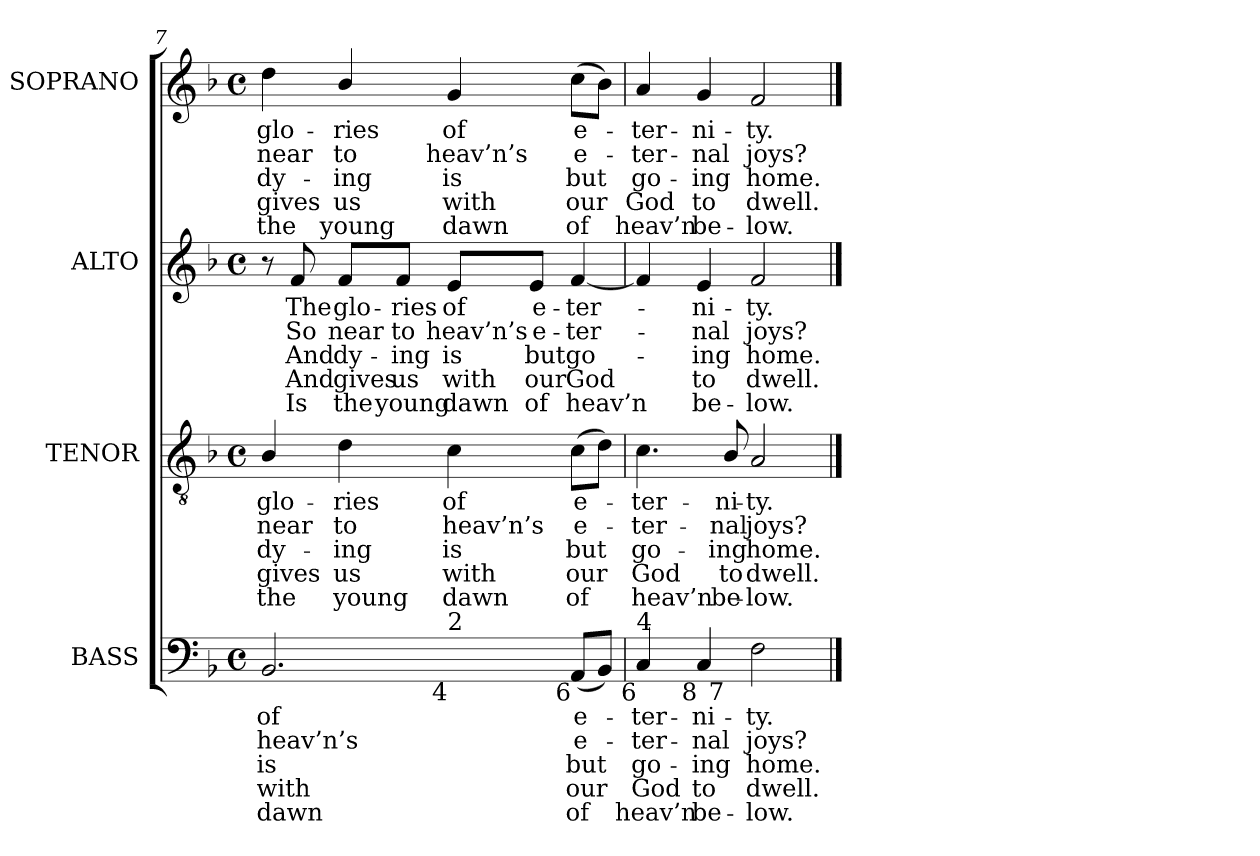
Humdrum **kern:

**kern	**text	**text	**text	**text	**text	**kern	**text	**text	**text	**text	**text	**kern	**text	**text	**text	**text	**text	**kern	**text	**text	**text	**text	**text
*part4	*part4	*part4	*part4	*part4	*part4	*part3	*part3	*part3	*part3	*part3	*part3	*part2	*part2	*part2	*part2	*part2	*part2	*part1	*part1	*part1	*part1	*part1	*part1
*staff4	*staff4	*staff4	*staff4	*staff4	*staff4	*staff3	*staff3	*staff3	*staff3	*staff3	*staff3	*staff2	*staff2	*staff2	*staff2	*staff2	*staff2	*staff1	*staff1	*staff1	*staff1	*staff1	*staff1
*I"BASS	*	*	*	*	*	*I"TENOR	*	*	*	*	*	*I"ALTO	*	*	*	*	*	*I"SOPRANO	*	*	*	*	*
*I'B.	*	*	*	*	*	*I'T.	*	*	*	*	*	*I'A.	*	*	*	*	*	*I'S.	*	*	*	*	*
*clefF4	*	*	*	*	*	*clefGv2	*	*	*	*	*	*clefG2	*	*	*	*	*	*clefG2	*	*	*	*	*
*	*	*	*	*	*	*ITrd7c12	*	*	*	*	*	*	*	*	*	*	*	*	*	*	*	*	*
*k[b-]	*	*	*	*	*	*k[b-]	*	*	*	*	*	*k[b-]	*	*	*	*	*	*k[b-]	*	*	*	*	*
*F:	*	*	*	*	*	*F:	*	*	*	*	*	*F:	*	*	*	*	*	*F:	*	*	*	*	*
*M4/4	*	*	*	*	*	*M4/4	*	*	*	*	*	*M4/4	*	*	*	*	*	*M4/4	*	*	*	*	*
*met(c)	*	*	*	*	*	*met(c)	*	*	*	*	*	*met(c)	*	*	*	*	*	*met(c)	*	*	*	*	*
=7	=7	=7	=7	=7	=7	=7	=7	=7	=7	=7	=7	=7	=7	=7	=7	=7	=7	=7	=7	=7	=7	=7	=7
!	!LO:LY:b:color=#000000	!LO:LY:b:color=#000000	!LO:LY:b:color=#000000	!LO:LY:b:color=#000000	!LO:LY:b:color=#000000	!	!	!	!	!	!	!	!	!	!	!	!	!	!	!	!	!	!
!	!	!	!	!	!	!	!LO:LY:b:color=#000000	!LO:LY:b:color=#000000	!LO:LY:b:color=#000000	!LO:LY:b:color=#000000	!LO:LY:b:color=#000000	!	!	!	!	!	!	!	!	!	!	!	!
!	!	!	!	!	!	!	!	!	!	!	!	!	!	!	!	!	!	!	!LO:LY:b:color=#000000	!LO:LY:b:color=#000000	!LO:LY:b:color=#000000	!LO:LY:b:color=#000000	!LO:LY:b:color=#000000
*^	*	*	*	*	*	*	*	*	*	*	*	*	*	*	*	*	*	*	*	*	*	*	*
2.BB-i/	2ryy	of	heav’n’s	is	with	dawn	4BB-i/	glo-	near	dy-	-gives	the	8r	.	.	.	.	.	4ddi\	glo-	near	dy-	-gives	the
!	!	!	!	!	!	!	!	!	!	!	!	!	!	!LO:LY:b:color=#000000	!LO:LY:b:color=#000000	!LO:LY:b:color=#000000	!LO:LY:b:color=#000000	!LO:LY:b:color=#000000	!	!	!	!	!	!
.	.	.	.	.	.	.	.	.	.	.	.	.	8fi/	The	So	And	And	Is	.	.	.	.	.	.
!	!	!	!	!	!	!	!	!LO:LY:b:color=#000000	!LO:LY:b:color=#000000	!LO:LY:b:color=#000000	!LO:LY:b:color=#000000	!LO:LY:b:color=#000000	!	!	!	!	!	!	!	!	!	!	!	!
!	!	!	!	!	!	!	!	!	!	!	!	!	!	!LO:LY:b:color=#000000	!LO:LY:b:color=#000000	!LO:LY:b:color=#000000	!LO:LY:b:color=#000000	!LO:LY:b:color=#000000	!	!	!	!	!	!
!	!	!	!	!	!	!	!	!	!	!	!	!	!	!	!	!	!	!	!	!LO:LY:b:color=#000000	!LO:LY:b:color=#000000	!LO:LY:b:color=#000000	!LO:LY:b:color=#000000	!LO:LY:b:color=#000000
.	.	.	.	.	.	.	4Di\	-ries	to	ing	us	young	8fi/L	glo-	near	dy-	-gives	the	4b-i/	-ries	to	ing	us	young
!	!	!	!	!	!	!	!	!	!	!	!	!	!	!LO:LY:b:color=#000000	!LO:LY:b:color=#000000	!LO:LY:b:color=#000000	!LO:LY:b:color=#000000	!LO:LY:b:color=#000000	!	!	!	!	!	!
.	.	.	.	.	.	.	.	.	.	.	.	.	8fi/J	-ries	to	ing	us	young	.	.	.	.	.	.
!	!	!	!	!	!	!	!	!LO:LY:b:color=#000000	!LO:LY:b:color=#000000	!LO:LY:b:color=#000000	!LO:LY:b:color=#000000	!LO:LY:b:color=#000000	!	!	!	!	!	!	!	!	!	!	!	!
!	!	!	!	!	!	!	!	!	!	!	!	!	!	!LO:LY:b:color=#000000	!LO:LY:b:color=#000000	!LO:LY:b:color=#000000	!LO:LY:b:color=#000000	!LO:LY:b:color=#000000	!	!	!	!	!	!
!	!LO:TX:b:rj:t=4	!	!	!	!	!	!	!	!	!	!	!	!	!	!	!	!	!	!	!	!	!	!	!
!	!LO:TX:t=2	!	!	!	!	!	!	!	!	!	!	!	!	!	!	!	!	!	!	!	!	!	!	!
!	!	!	!	!	!	!	!	!	!	!	!	!	!	!	!	!	!	!	!	!LO:LY:b:color=#000000	!LO:LY:b:color=#000000	!LO:LY:b:color=#000000	!LO:LY:b:color=#000000	!LO:LY:b:color=#000000
.	2ryy	.	.	.	.	.	4Ci\	of	heav’n’s	is	with	dawn	8ei/L	of	heav’n’s	is	with	dawn	4gi/	of	heav’n’s	is	with	dawn
!	!	!	!	!	!	!	!	!	!	!	!	!	!	!LO:LY:b:color=#000000	!LO:LY:b:color=#000000	!LO:LY:b:color=#000000	!LO:LY:b:color=#000000	!LO:LY:b:color=#000000	!	!	!	!	!	!
.	.	.	.	.	.	.	.	.	.	.	.	.	8ei/J	e-	e-	but	our	of	.	.	.	.	.	.
!	!	!LO:LY:b:color=#000000	!LO:LY:b:color=#000000	!LO:LY:b:color=#000000	!LO:LY:b:color=#000000	!LO:LY:b:color=#000000	!	!	!	!	!	!	!	!	!	!	!	!	!	!	!	!	!	!
!	!	!	!	!	!	!	!	!LO:LY:b:color=#000000	!LO:LY:b:color=#000000	!LO:LY:b:color=#000000	!LO:LY:b:color=#000000	!LO:LY:b:color=#000000	!	!	!	!	!	!	!	!	!	!	!	!
!	!	!	!	!	!	!	!	!	!	!	!	!	!	!LO:LY:b:color=#000000	!LO:LY:b:color=#000000	!LO:LY:b:color=#000000	!LO:LY:b:color=#000000	!LO:LY:b:color=#000000	!	!	!	!	!	!
!LO:TX:b:rj:t=6	!	!	!	!	!	!	!	!	!	!	!	!	!	!	!	!	!	!	!	!	!	!	!	!
!	!	!	!	!	!	!	!	!	!	!	!	!	!	!	!	!	!	!	!	!LO:LY:b:color=#000000	!LO:LY:b:color=#000000	!LO:LY:b:color=#000000	!LO:LY:b:color=#000000	!LO:LY:b:color=#000000
(8AAi/L	.	e-	e-	but	our	of	(8Ci\L	e-	e-	but	our	of	[4fi/	-ter-	-ter-	go-	God	heav’n	(8cci\L	e-	e-	but	our	of
8BB-i/J)	.	.	.	.	.	.	8Di\J)	.	.	.	.	.	.	.	.	.	.	.	8b-i\J)	.	.	.	.	.
=8	=8	=8	=8	=8	=8	=8	=8	=8	=8	=8	=8	=8	=8	=8	=8	=8	=8	=8	=8	=8	=8	=8	=8	=8
!	!	!LO:LY:b:color=#000000	!LO:LY:b:color=#000000	!LO:LY:b:color=#000000	!LO:LY:b:color=#000000	!LO:LY:b:color=#000000	!	!	!	!	!	!	!	!	!	!	!	!	!	!	!	!	!	!
!	!	!	!	!	!	!	!	!LO:LY:b:color=#000000	!LO:LY:b:color=#000000	!LO:LY:b:color=#000000	!LO:LY:b:color=#000000	!LO:LY:b:color=#000000	!	!	!	!	!	!	!	!	!	!	!	!
!LO:TX:b:rj:t=6	!	!	!	!	!	!	!	!	!	!	!	!	!	!	!	!	!	!	!	!	!	!	!	!
!LO:TX:t=4	!	!	!	!	!	!	!	!	!	!	!	!	!	!	!	!	!	!	!	!	!	!	!	!
!	!	!	!	!	!	!	!	!	!	!	!	!	!	!	!	!	!	!	!	!LO:LY:b:color=#000000	!LO:LY:b:color=#000000	!LO:LY:b:color=#000000	!LO:LY:b:color=#000000	!LO:LY:b:color=#000000
4Ci/	4.ryy	-ter-	-ter-	go-	-God	heav’n	4.Ci\	-ter-	-ter-	go-	-God	heav’n	4fi/]	.	.	.	.	.	4ai/	-ter-	-ter-	go-	-God	heav’n
!	!	!LO:LY:b:color=#000000	!LO:LY:b:color=#000000	!LO:LY:b:color=#000000	!LO:LY:b:color=#000000	!LO:LY:b:color=#000000	!	!	!	!	!	!	!	!	!	!	!	!	!	!	!	!	!	!
!	!	!	!	!	!	!	!	!	!	!	!	!	!	!LO:LY:b:color=#000000	!LO:LY:b:color=#000000	!LO:LY:b:color=#000000	!LO:LY:b:color=#000000	!LO:LY:b:color=#000000	!	!	!	!	!	!
!LO:TX:b:rj:t=8	!	!	!	!	!	!	!	!	!	!	!	!	!	!	!	!	!	!	!	!	!	!	!	!
!	!	!	!	!	!	!	!	!	!	!	!	!	!	!	!	!	!	!	!	!LO:LY:b:color=#000000	!LO:LY:b:color=#000000	!LO:LY:b:color=#000000	!LO:LY:b:color=#000000	!LO:LY:b:color=#000000
4Ci/	.	-ni-	-nal	ing	to	be-	.	.	.	.	.	.	4ei/	-ni-	-nal	-ing	to	be-	4gi/	-ni-	-nal	ing	to	be-
!	!LO:TX:b:rj:t=7	!	!	!	!	!	!	!	!	!	!	!	!	!	!	!	!	!	!	!	!	!	!	!
!	!	!	!	!	!	!	!	!LO:LY:b:color=#000000	!LO:LY:b:color=#000000	!LO:LY:b:color=#000000	!LO:LY:b:color=#000000	!LO:LY:b:color=#000000	!	!	!	!	!	!	!	!	!	!	!	!
.	2ryy	.	.	.	.	.	8BB-i/	-ni-	-nal	ing	to	be-	.	.	.	.	.	.	.	.	.	.	.	.
!	!	!LO:LY:b:color=#000000	!LO:LY:b:color=#000000	!LO:LY:b:color=#000000	!LO:LY:b:color=#000000	!LO:LY:b:color=#000000	!	!	!	!	!	!	!	!	!	!	!	!	!	!	!	!	!	!
!	!	!	!	!	!	!	!	!LO:LY:b:color=#000000	!LO:LY:b:color=#000000	!LO:LY:b:color=#000000	!LO:LY:b:color=#000000	!LO:LY:b:color=#000000	!	!	!	!	!	!	!	!	!	!	!	!
!	!	!	!	!	!	!	!	!	!	!	!	!	!	!LO:LY:b:color=#000000	!LO:LY:b:color=#000000	!LO:LY:b:color=#000000	!LO:LY:b:color=#000000	!LO:LY:b:color=#000000	!	!	!	!	!	!
!	!	!	!	!	!	!	!	!	!	!	!	!	!	!	!	!	!	!	!	!LO:LY:b:color=#000000	!LO:LY:b:color=#000000	!LO:LY:b:color=#000000	!LO:LY:b:color=#000000	!LO:LY:b:color=#000000
2Fi\	.	-ty.	joys?	-home.	dwell.	low.	2AAi/	-ty.	joys?	-home.	dwell.	low.	2fi/	-ty.	joys?	-home.	dwell.	low.	2fi/	-ty.	joys?	-home.	dwell.	low.
.	8ryy	.	.	.	.	.	.	.	.	.	.	.	.	.	.	.	.	.	.	.	.	.	.	.
*v	*v	*	*	*	*	*	*	*	*	*	*	*	*	*	*	*	*	*	*	*	*	*	*	*
==	==	==	==	==	==	==	==	==	==	==	==	==	==	==	==	==	==	==	==	==	==	==	==
*-	*-	*-	*-	*-	*-	*-	*-	*-	*-	*-	*-	*-	*-	*-	*-	*-	*-	*-	*-	*-	*-	*-	*-
